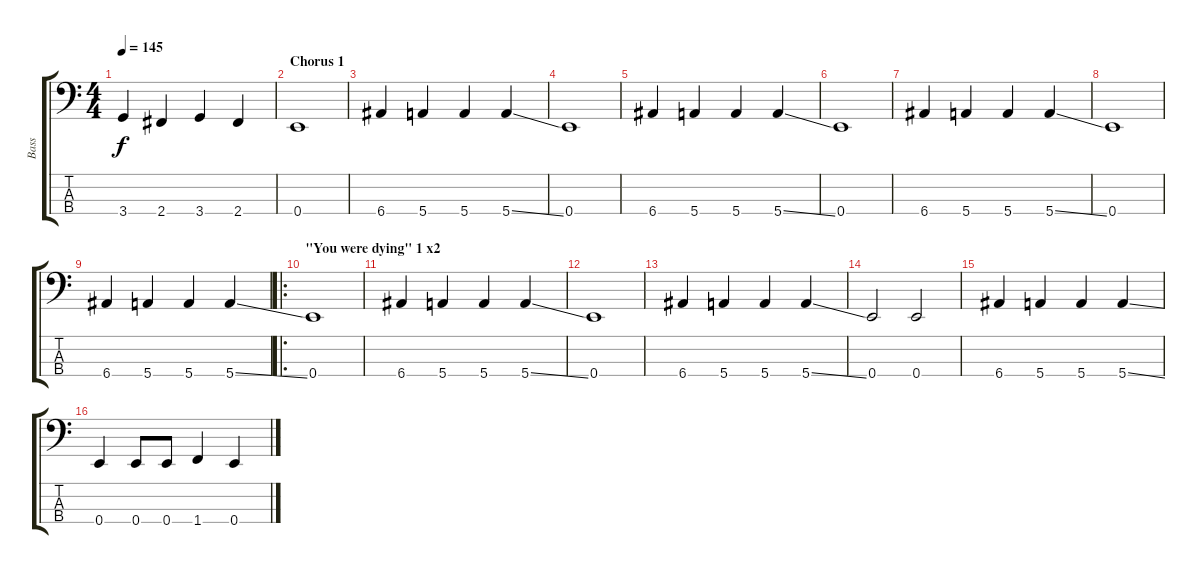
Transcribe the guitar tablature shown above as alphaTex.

\track ("Bass" "Bass") {instrument electricbasspick}
\staff {score tabs}
\tuning (G2 D2 A1 E1) {hide}
\ts (4 4)
\tempo 145
\clef f4
\ks c
3.4.4{dy f} 2.4.4 3.4.4 2.4.4 |
\section ("" "Chorus 1")
0.4.1 |
6.4.4 5.4.4 5.4.4 5.4{ss}.4 |
0.4.1 |
6.4.4 5.4.4 5.4.4 5.4{ss}.4 |
0.4.1 |
6.4.4 5.4.4 5.4.4 5.4{ss}.4 |
0.4.1 |
6.4.4 5.4.4 5.4.4 5.4{ss}.4 |
\ro
\section ("" "\"You were dying\" 1 x2")
0.4.1 |
6.4.4 5.4.4 5.4.4 5.4{ss}.4 |
0.4.1 |
6.4.4 5.4.4 5.4.4 5.4{ss}.4 |
0.4.2 0.4.2 |
6.4.4 5.4.4 5.4.4 5.4{ss}.4 |
0.4.4 0.4.8 0.4.8 1.4.4 0.4.4
